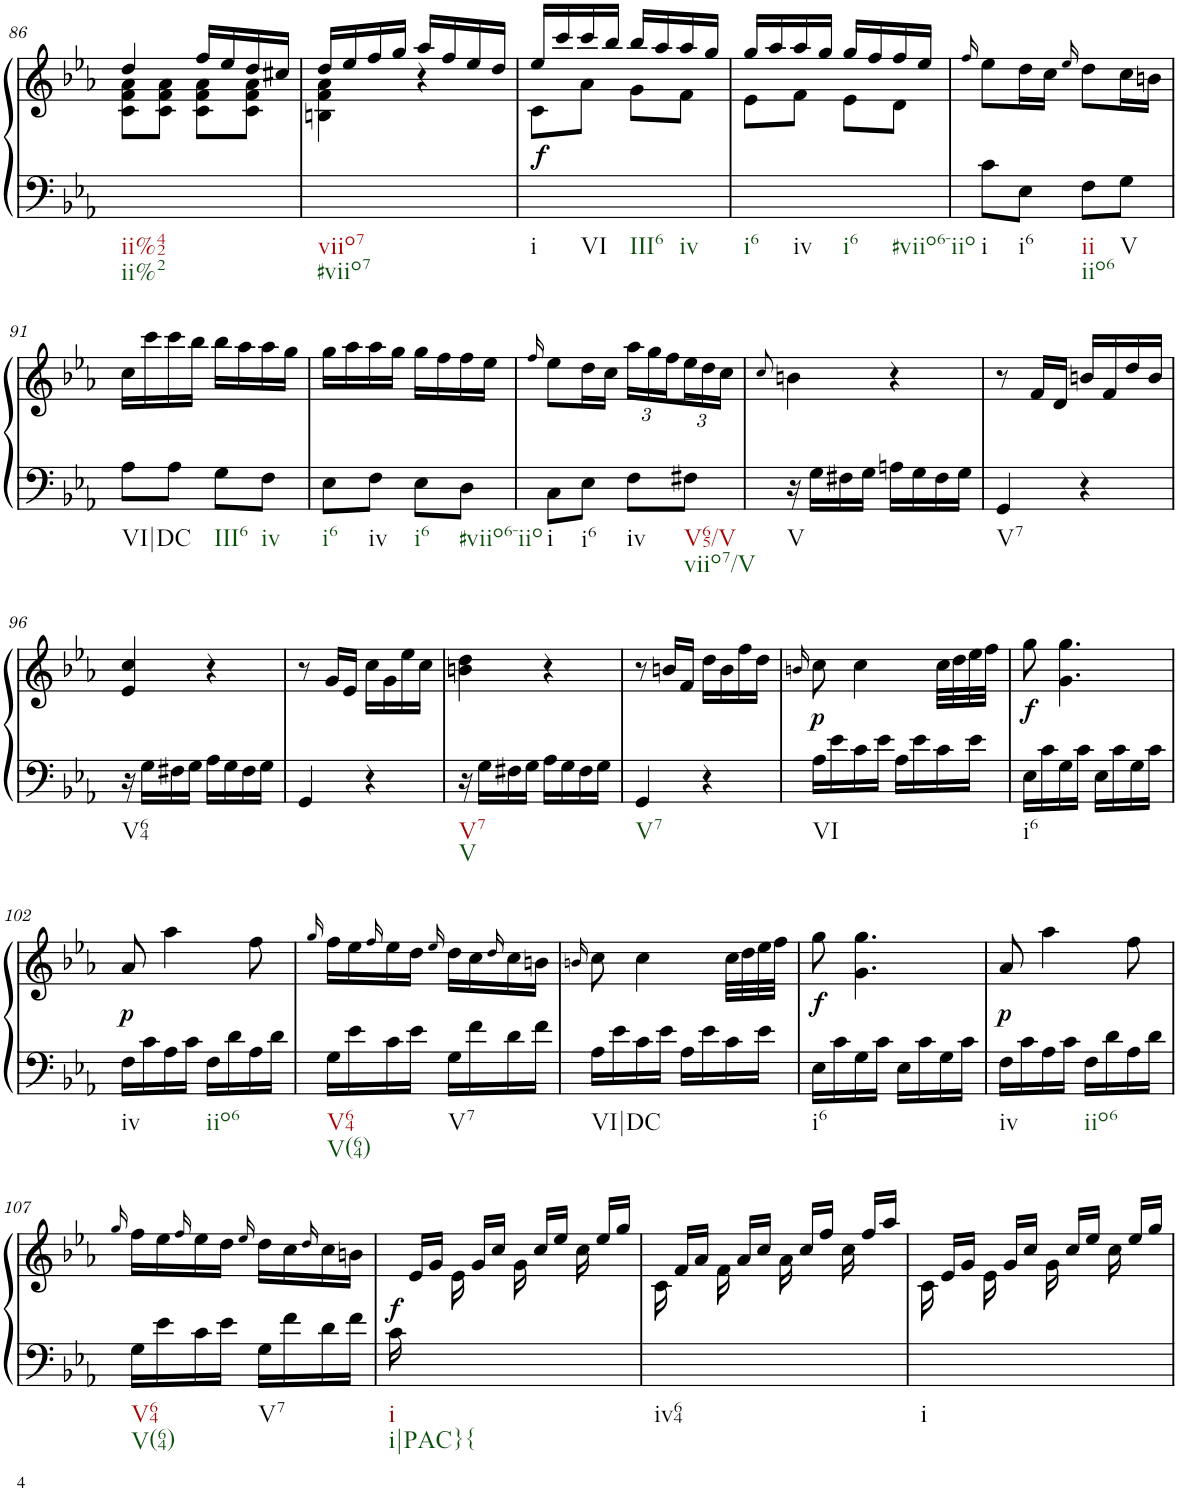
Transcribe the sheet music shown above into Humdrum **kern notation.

**kern	**kern	**dynam
*part1	*part1	*part1
*staff2	*staff1	*staff1/2
*I"Piano	*	*
*I'Pno.	*	*
!!LO:PB:g=z
*clefF4	*clefG2	*
*k[b-e-a-]	*k[b-e-a-]	*
*M2/4	*M2/4	*
=86	=86	=86
*	*^	*
!LO:TX:b:t=ii%42	!	!	!
!LO:TX:b:t=ii%2	!	!	!
2ryy	4dd/	8c\ 8f\ 8a-\L	.
.	.	8c\ 8f\ 8a-\J	.
.	16ff/LL	8c\ 8f\ 8a-\L	.
.	16ee-/	.	.
.	16dd/	8c\ 8f\ 8a-\J	.
.	16cc#X/JJ	.	.
=87	=87	=87	=87
!LO:TX:b:t=viio7	!	!	!
!LO:TX:b:t=#viio7	!	!	!
4ryy	16dd/LL	4Bn\ 4f\ 4a-\	.
.	16ee-/	.	.
.	16ff/	.	.
.	16gg/JJ	.	.
4r	16aa-/LL	4ryy	.
.	16ff/	.	.
.	16ee-/	.	.
.	16dd/JJ	.	.
=88	=88	=88	=88
!LO:TX:b:t=i	!	!	!
!	!	!	!LO:DY:a=2
8ryy	16ee-/LL	8c\L	f
.	16ccc/	.	.
!LO:TX:b:t=VI	!	!	!
8ryy	16ccc/	8a-\J	.
.	16bb-/JJ	.	.
!LO:TX:b:t=III6	!	!	!
8ryy	16bb-/LL	8g\L	.
.	16aa-/	.	.
!LO:TX:b:t=iv	!	!	!
8ryy	16aa-/	8f\J	.
.	16gg/JJ	.	.
=89	=89	=89	=89
!LO:TX:b:t=i6	!	!	!
8ryy	16gg/LL	8e-\L	.
.	16aa-/	.	.
!LO:TX:b:t=iv	!	!	!
8ryy	16aa-/	8f\J	.
.	16gg/JJ	.	.
!LO:TX:b:t=i6	!	!	!
8ryy	16gg/LL	8e-\L	.
.	16ff/	.	.
!LO:TX:b:t=#viio6-iio	!	!	!
8ryy	16ff/	8d\J	.
.	16ee-/JJ	.	.
*	*v	*v	*
=90	=90	=90
.	16qff/	.
!LO:TX:b:t=i	!	!
8c\L	8ee-\L	.
!LO:TX:b:t=i6	!	!
8E-\J	16dd\L	.
.	16cc\JJ	.
.	16qee-/	.
!LO:TX:b:t=ii	!	!
!LO:TX:b:t=iio6	!	!
8F\L	8dd\L	.
!LO:TX:b:t=V	!	!
8G\J	16cc\L	.
.	16bn\JJ	.
!!LO:LB:g=z
=91	=91	=91
!LO:TX:b:t=VI|DC	!	!
8A-\L	16cc\LL	.
.	16ccc\	.
8A-\J	16ccc\	.
.	16bb-\JJ	.
!LO:TX:b:t=III6	!	!
8G\L	16bb-\LL	.
.	16aa-\	.
!LO:TX:b:t=iv	!	!
8F\J	16aa-\	.
.	16gg\JJ	.
=92	=92	=92
!LO:TX:b:t=i6	!	!
8E-\L	16gg\LL	.
.	16aa-\	.
!LO:TX:b:t=iv	!	!
8F\J	16aa-\	.
.	16gg\JJ	.
!LO:TX:b:t=i6	!	!
8E-\L	16gg\LL	.
.	16ff\	.
!LO:TX:b:t=#viio6-iio	!	!
8D\J	16ff\	.
.	16ee-\JJ	.
=93	=93	=93
.	16qff/	.
!LO:TX:b:t=i	!	!
8C\L	8ee-\L	.
!LO:TX:b:t=i6	!	!
8E-\J	16dd\L	.
.	16cc\JJ	.
*	*Xbrackettup	*
!LO:TX:b:t=iv	!	!
8F\L	24aa-\LL	.
.	24gg\	.
.	24ff\	.
!LO:TX:b:t=V65/V	!	!
!LO:TX:b:t=viio7/V	!	!
8F#X\J	24ee-\	.
.	24dd\	.
.	24cc\JJ	.
=94	=94	=94
.	8qcc/	.
!LO:TX:b:t=V	!	!
16r	4bn\	.
16G\LL	.	.
16F#X\	.	.
16G\JJ	.	.
16An\LL	4r	.
16G\	.	.
16F#\	.	.
16G\JJ	.	.
=95	=95	=95
!LO:TX:b:t=V7	!	!
4GG/	8r	.
.	16f/LL	.
.	16d/JJ	.
4r	16bn/LL	.
.	16f/	.
.	16dd/	.
.	16b/JJ	.
!!LO:LB:g=z
=96	=96	=96
!LO:TX:b:t=V64	!	!
16r	4e-/ 4cc/	.
16G\LL	.	.
16F#X\	.	.
16G\JJ	.	.
16A-\LL	4r	.
16G\	.	.
16F#\	.	.
16G\JJ	.	.
=97	=97	=97
4GG/	8r	.
.	16g/LL	.
.	16e-/JJ	.
4r	16cc\LL	.
.	16g\	.
.	16ee-\	.
.	16cc\JJ	.
=98	=98	=98
!LO:TX:b:t=V7	!	!
!LO:TX:b:t=V	!	!
16r	4bn\ 4dd\	.
16G\LL	.	.
16F#X\	.	.
16G\JJ	.	.
16A-\LL	4r	.
16G\	.	.
16F#\	.	.
16G\JJ	.	.
=99	=99	=99
!LO:TX:b:t=V7	!	!
4GG/	8r	.
.	16bn/LL	.
.	16f/JJ	.
4r	16dd\LL	.
.	16b\	.
.	16ff\	.
.	16dd\JJ	.
=100	=100	=100
.	16qbn/	.
!LO:TX:b:t=VI	!	!
!	!	!LO:DY:b
16A-\LL	8cc\	p
16e-\	.	.
16c\	4cc\	.
16e-\JJ	.	.
16A-\LL	.	.
16e-\	.	.
16c\	32cc\LLL	.
.	32dd\	.
16e-\JJ	32ee-\	.
.	32ff\JJJ	.
=101	=101	=101
!LO:TX:b:t=i6	!	!
!	!	!LO:DY:b
16E-\LL	8gg\	f
16c\	.	.
16G\	4.g\ 4.gg\	.
16c\JJ	.	.
16E-\LL	.	.
16c\	.	.
16G\	.	.
16c\JJ	.	.
!!LO:LB:g=z
=102	=102	=102
!LO:TX:b:t=iv	!	!
!	!	!LO:DY:b
16F\LL	8a-/	p
16c\	.	.
16A-\	4aa-\	.
16c\JJ	.	.
!LO:TX:b:t=iio6	!	!
16F\LL	.	.
16d\	.	.
16A-\	8ff\	.
16d\JJ	.	.
=103	=103	=103
.	16qgg/	.
!LO:TX:b:t=V64	!	!
!LO:TX:b:t=V(64)	!	!
16G\LL	16ff\LL	.
16e-\	16ee-\	.
.	16qff/	.
16c\	16ee-\	.
16e-\JJ	16dd\JJ	.
.	16qee-/	.
!LO:TX:b:t=V7	!	!
16G\LL	16dd\LL	.
16f\	16cc\	.
.	16qdd/	.
16d\	16cc\	.
16f\JJ	16bn\JJ	.
=104	=104	=104
.	16qbn/	.
!LO:TX:b:t=VI|DC	!	!
16A-\LL	8cc\	.
16e-\	.	.
16c\	4cc\	.
16e-\JJ	.	.
16A-\LL	.	.
16e-\	.	.
16c\	32cc\LLL	.
.	32dd\	.
16e-\JJ	32ee-\	.
.	32ff\JJJ	.
=105	=105	=105
!LO:TX:b:t=i6	!	!
!	!	!LO:DY:b
16E-\LL	8gg\	f
16c\	.	.
16G\	4.g\ 4.gg\	.
16c\JJ	.	.
16E-\LL	.	.
16c\	.	.
16G\	.	.
16c\JJ	.	.
=106	=106	=106
!LO:TX:b:t=iv	!	!
!	!	!LO:DY:b
16F\LL	8a-/	p
16c\	.	.
16A-\	4aa-\	.
16c\JJ	.	.
!LO:TX:b:t=iio6	!	!
16F\LL	.	.
16d\	.	.
16A-\	8ff\	.
16d\JJ	.	.
!!LO:LB:g=z
=107	=107	=107
.	16qgg/	.
!LO:TX:b:t=V64	!	!
!LO:TX:b:t=V(64)	!	!
16G\LL	16ff\LL	.
16e-\	16ee-\	.
.	16qff/	.
16c\	16ee-\	.
16e-\JJ	16dd\JJ	.
.	16qee-/	.
!LO:TX:b:t=V7	!	!
16G\LL	16dd\LL	.
16f\	16cc\	.
.	16qdd/	.
16d\	16cc\	.
16f\JJ	16bn\JJ	.
=108	=108	=108
*^	*	*
!LO:TX:b:t=i	!	!	!
!LO:TX:b:t=i|PAC}{	!	!	!
24c\	2ryy	24ryy	.
24%11ryy	.	24e-/LL	.
.	.	24g/JJ	.
*	*	*brackettup	*
.	.	24e-\	.
.	.	24g/LL	.
.	.	24cc/JJ	.
.	.	24g\	.
.	.	24cc/LL	.
.	.	24ee-/JJ	.
.	.	24cc\	.
.	.	24ee-/LL	.
.	.	24gg/JJ	.
*v	*v	*	*
=109	=109	=109
!LO:TX:b:t=iv64	!	!
2ryy	24c\	.
.	24f/LL	.
.	24a-/JJ	.
.	24f\	.
.	24a-/LL	.
.	24cc/JJ	.
.	24a-\	.
.	24cc/LL	.
.	24ff/JJ	.
.	24cc\	.
.	24ff/LL	.
.	24aa-/JJ	.
=110	=110	=110
!LO:TX:b:t=i	!	!
!	!	!LO:DY:a=2
2ryy	24c\	f
.	24e-/LL	.
.	24g/JJ	.
.	24e-\	.
.	24g/LL	.
.	24cc/JJ	.
.	24g\	.
.	24cc/LL	.
.	24ee-/JJ	.
.	24cc\	.
.	24ee-/LL	.
.	24gg/JJ	.
=	=	=
*-	*-	*-
